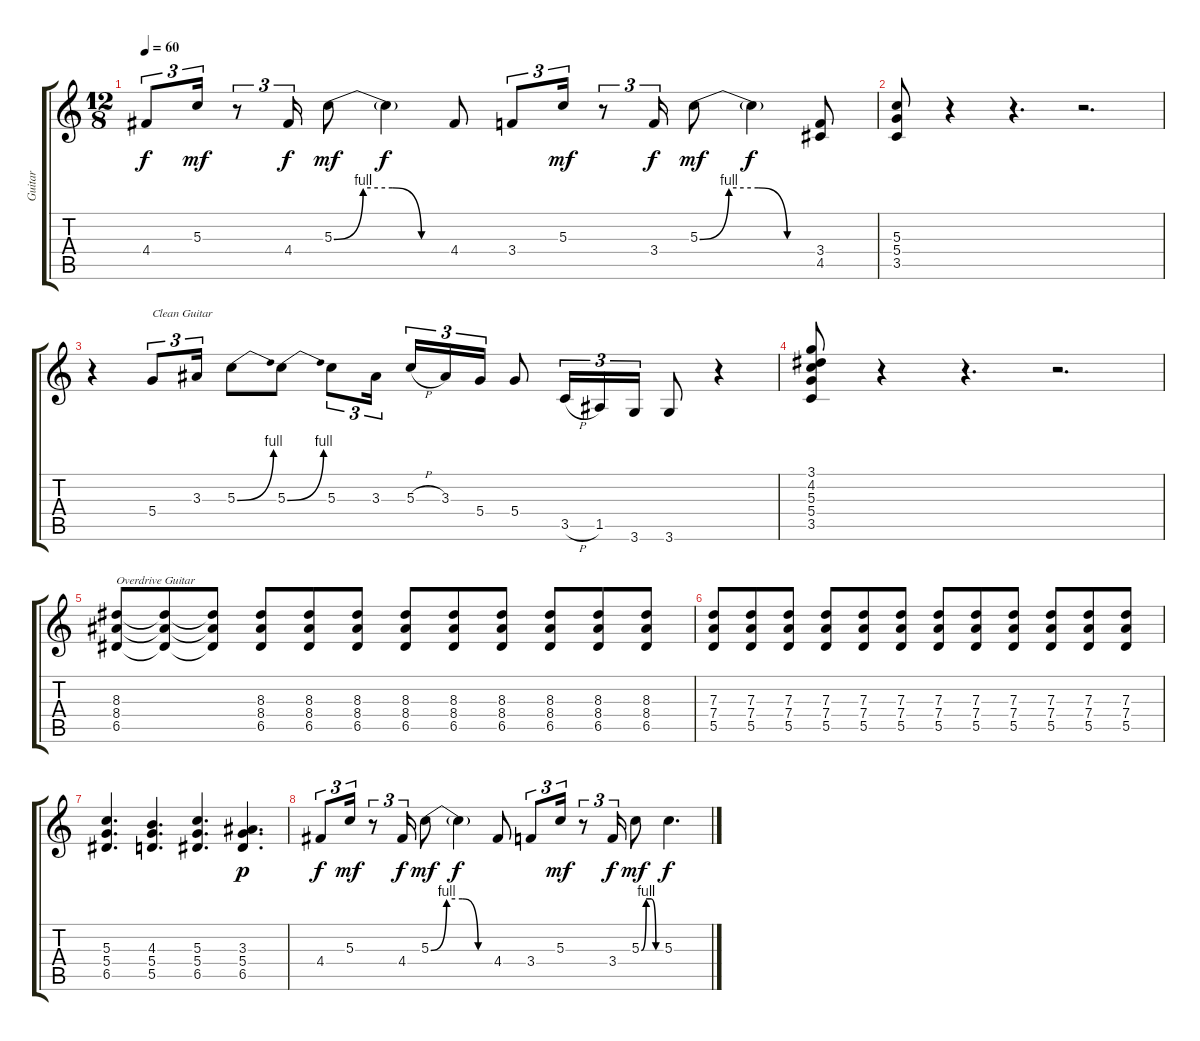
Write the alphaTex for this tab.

\track ("Guitar" "Guitar") {instrument distortionguitar}
\staff {score tabs}
\tuning (E4 B3 G3 D3 A2 E2) {hide}
\ts (12 8)
\tempo 60
\clef g2
\ks c
4.4.8{tu (3 2) dy f} 5.3.16{tu (3 2) dy mf} r.8{tu (3 2)} 4.4.16{tu (3 2) dy f} 5.3{be (custom 0 0 15 4 30 4 45 0 60 0)}.8{dy mf} 5.3{t}.4{dy f} 4.4.8 3.4.8{tu (3 2)} 5.3.16{tu (3 2) dy mf} r.8{tu (3 2)} 3.4.16{tu (3 2) dy f} 5.3{be (custom 0 0 15 4 30 4 45 0 60 0)}.8{dy mf} 5.3{t}.4{dy f} (3.4 4.5).8 |
(5.3 5.4 3.5).8 r.4 r.4{d} r.2{d} |
r.4{volume 12 instrument electricguitarclean} 5.4.8{tu (3 2) txt "Clean Guitar"} 3.3.16{tu (3 2)} 5.3{be (bend 0 0 60 4)}.8 5.3{be (bend 0 0 60 4)}.8 5.3.8{tu (3 2)} 3.3.16{tu (3 2)} 5.3{h}.16{tu (3 2)} 3.3.16{tu (3 2)} 5.4.16{tu (3 2)} 5.4.8 3.5{h}.16{tu (3 2)} 1.5.16{tu (3 2)} 3.6.16{tu (3 2)} 3.6.8 r.4 |
(3.1 4.2 5.3 5.4 3.5).8 r.4 r.4{d} r.2{d} |
(8.3 8.4 6.5).8{txt "Overdrive Guitar" volume 13 instrument distortionguitar} (8.3{t} 8.4{t} 6.5{t}).8 (8.3{t} 8.4{t} 6.5{t}).8 (8.3 8.4 6.5).8 (8.3 8.4 6.5).8 (8.3 8.4 6.5).8 (8.3 8.4 6.5).8 (8.3 8.4 6.5).8 (8.3 8.4 6.5).8 (8.3 8.4 6.5).8 (8.3 8.4 6.5).8 (8.3 8.4 6.5).8 |
(7.3 7.4 5.5).8 (7.3 7.4 5.5).8 (7.3 7.4 5.5).8 (7.3 7.4 5.5).8 (7.3 7.4 5.5).8 (7.3 7.4 5.5).8 (7.3 7.4 5.5).8 (7.3 7.4 5.5).8 (7.3 7.4 5.5).8 (7.3 7.4 5.5).8 (7.3 7.4 5.5).8 (7.3 7.4 5.5).8 |
(5.3 5.4 6.5).4{d} (4.3 5.4 5.5).4{d} (5.3 5.4 6.5).4{d} (3.3 5.4 6.5).4{d dy p} |
4.4.8{tu (3 2) dy f} 5.3.16{tu (3 2) dy mf} r.8{tu (3 2)} 4.4.16{tu (3 2) dy f} 5.3{be (custom 0 0 15 4 30 4 45 0 60 0)}.8{dy mf} 5.3{t}.4{dy f} 4.4.8 3.4.8{tu (3 2)} 5.3.16{tu (3 2) dy mf} r.8{tu (3 2)} 3.4.16{tu (3 2) dy f} 5.3{be (custom 0 0 15 4 30 4 45 0 60 0)}.8{dy mf} 5.3.4{d dy f}
